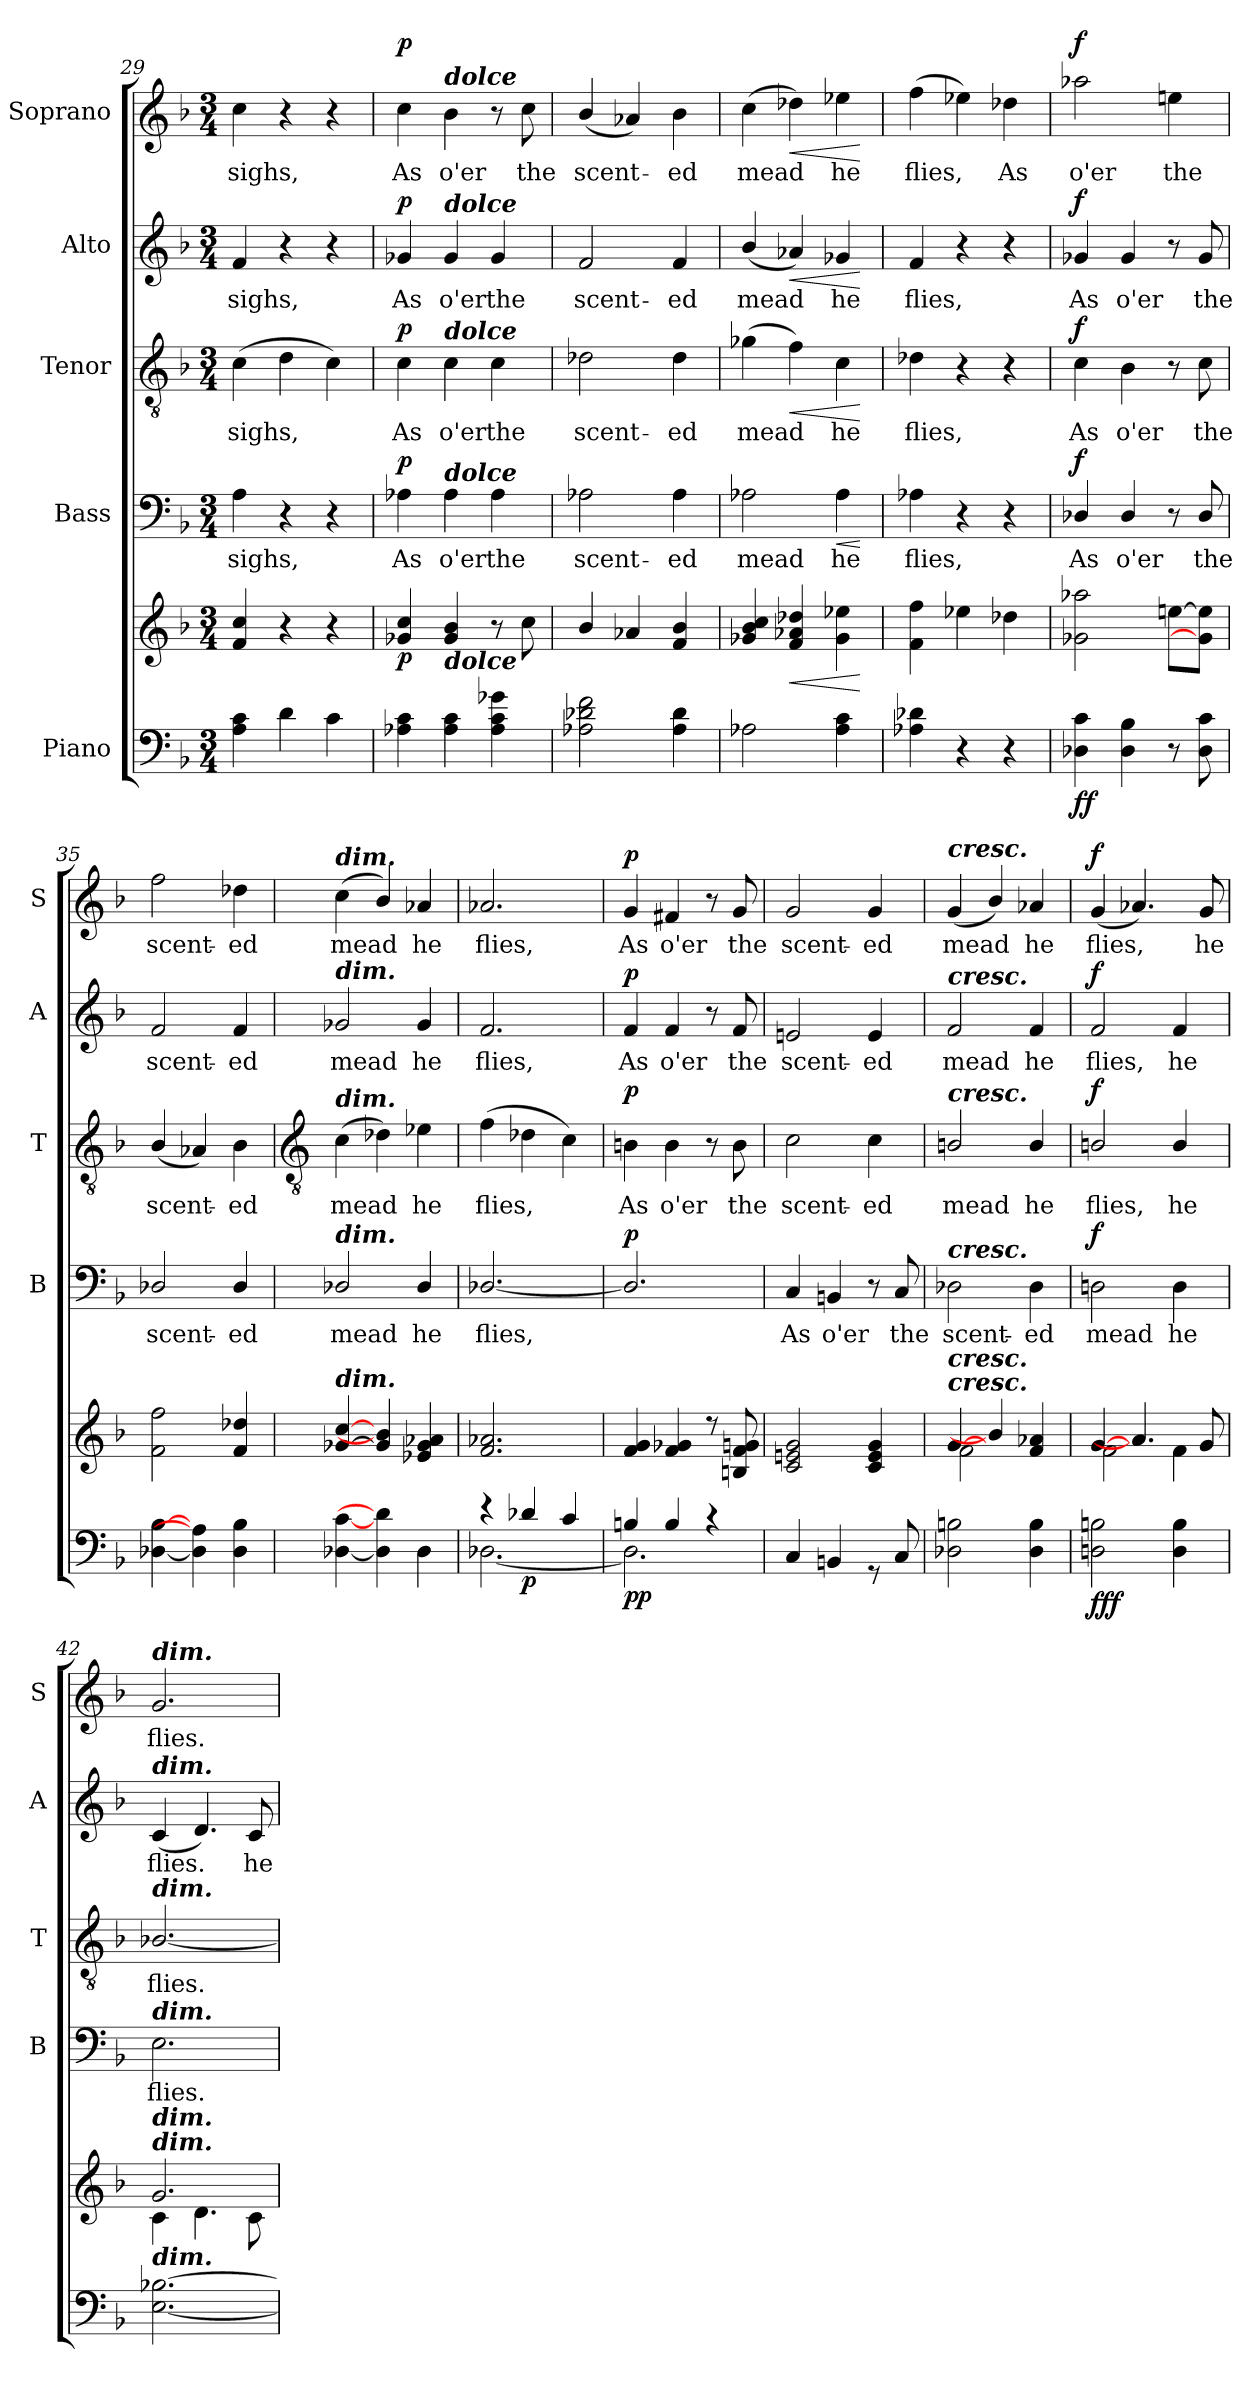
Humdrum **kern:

**kern	**kern	**dynam	**kern	**text	**dynam	**kern	**text	**dynam	**kern	**text	**dynam	**kern	**text	**dynam
*part5	*part5	*part5	*part4	*part4	*part4	*part3	*part3	*part3	*part2	*part2	*part2	*part1	*part1	*part1
*staff6	*staff5	*staff5/6	*staff4	*staff4	*staff4	*staff3	*staff3	*staff3	*staff2	*staff2	*staff2	*staff1	*staff1	*staff1
*I"Piano	*	*	*I"Bass	*	*	*I"Tenor	*	*	*I"Alto	*	*	*I"Soprano	*	*
*	*	*	*I'B	*	*	*I'T	*	*	*I'A	*	*	*I'S	*	*
!!LO:LB:g=z
*clefF4	*clefG2	*	*clefF4	*	*	*clefGv2	*	*	*clefG2	*	*	*clefG2	*	*
*k[b-]	*k[b-]	*	*k[b-]	*	*	*k[b-]	*	*	*k[b-]	*	*	*k[b-]	*	*
*F:	*F:	*	*F:	*	*	*F:	*	*	*F:	*	*	*F:	*	*
*M3/4	*M3/4	*	*M3/4	*	*	*M3/4	*	*	*M3/4	*	*	*M3/4	*	*
=29	=29	=29	=29	=29	=29	=29	=29	=29	=29	=29	=29	=29	=29	=29
!	!	!	!	!LO:LY:b	!	!	!LO:LY:b	!	!	!LO:LY:b	!	!	!LO:LY:b	!
4A 4c	4f 4cc	.	4A	sighs,	.	(>4c	sighs,	.	4f	sighs,	.	4cc	sighs,	.
4d	4r	.	4r	.	.	4d	.	.	4r	.	.	4r	.	.
4c	4r	.	4r	.	.	4c)	.	.	4r	.	.	4r	.	.
=30	=30	=30	=30	=30	=30	=30	=30	=30	=30	=30	=30	=30	=30	=30
!	!	!LO:DY:b	!	!LO:LY:b	!LO:DY:b	!	!LO:LY:b	!LO:DY:b	!	!LO:LY:b	!LO:DY:b	!	!LO:LY:b	!LO:DY:b
4A-X 4c	4g-X 4cc	p	4A-X	As	p	4c	As	p	4g-X	As	p	4cc	As	p
!	!	!	!	!	!	!	!	!	!	!	!	!LO:TX:a:Bi:t=dolce	!	!
!	!	!	!	!	!	!	!	!	!LO:TX:a:Bi:t=dolce	!	!	!	!	!
!	!	!	!	!	!	!LO:TX:a:Bi:t=dolce	!	!	!	!	!	!	!	!
!	!	!	!LO:TX:a:Bi:t=dolce	!	!	!	!	!	!	!	!	!	!	!
!LO:TX:a:Bi:t=dolce	!	!	!	!	!	!	!	!	!	!	!	!	!	!
!	!	!	!	!LO:LY:b	!	!	!LO:LY:b	!	!	!LO:LY:b	!	!	!LO:LY:b	!
4A- 4c	4g- 4b-	.	4A-	o'er	.	4c	o'er	.	4g-	o'er	.	4b-	o'er	.
!	!	!	!	!LO:LY:b	!	!	!LO:LY:b	!	!	!LO:LY:b	!	!	!	!
4A- 4c 4g-X	8r	.	4A-	the	.	4c	the	.	4g-	the	.	8r	.	.
!	!	!	!	!	!	!	!	!	!	!	!	!	!LO:LY:b	!
.	8cc	.	.	.	.	.	.	.	.	.	.	8cc	the	.
=31	=31	=31	=31	=31	=31	=31	=31	=31	=31	=31	=31	=31	=31	=31
!	!	!	!	!LO:LY:b	!	!	!LO:LY:b	!	!	!LO:LY:b	!	!	!LO:LY:b	!
2A-X 2d-X 2f	4b-/	.	2A-X	scent-	.	2d-X	scent-	.	2f	scent-	.	(<4b-/	scent-	.
.	4a-X	.	.	.	.	.	.	.	.	.	.	4a-X)	.	.
!	!	!	!	!LO:LY:b	!	!	!LO:LY:b	!	!	!LO:LY:b	!	!	!LO:LY:b	!
4A- 4d-	4f 4b-	.	4A-	-ed	.	4d-	-ed	.	4f	-ed	.	4b-	ed	.
=32	=32	=32	=32	=32	=32	=32	=32	=32	=32	=32	=32	=32	=32	=32
!	!	!	!	!LO:LY:b	!	!	!LO:LY:b	!	!	!LO:LY:b	!	!	!LO:LY:b	!
2A-X	4g-X 4b- 4cc	.	2A-X	mead	.	(>4g-X	mead	.	(<4b-/	mead	.	(>4cc	mead	.
!	!	!LO:HP:b	!	!	!	!	!	!LO:HP:b	!	!	!LO:HP:b	!	!	!LO:HP:b
.	4f 4a-X 4dd-X	<	.	.	.	4f)	.	<	4a-X)	.	<	4dd-X)	.	<
!	!	!	!	!LO:LY:b	!LO:HP:b	!	!LO:LY:b	!	!	!LO:LY:b	!	!	!LO:LY:b	!
4A- 4c	4g- 4ee-X	.	4A-	he	<	4c	he	.	4g-X	he	.	4ee-X	he	.
.	.	[	.	.	[	.	.	[	.	.	[	.	.	[
=33	=33	=33	=33	=33	=33	=33	=33	=33	=33	=33	=33	=33	=33	=33
!	!	!	!	!LO:LY:b	!	!	!LO:LY:b	!	!	!LO:LY:b	!	!	!LO:LY:b	!
4A-X 4d-X	4f 4ff	.	4A-X	flies,	.	4d-X	flies,	.	4f	flies,	.	(>4ff	flies,	.
4r	4ee-X	.	4r	.	.	4r	.	.	4r	.	.	4ee-X)	.	.
!	!	!	!	!	!	!	!	!	!	!	!	!	!LO:LY:b	!
4r	4dd-X	.	4r	.	.	4r	.	.	4r	.	.	4dd-X	As	.
=34	=34	=34	=34	=34	=34	=34	=34	=34	=34	=34	=34	=34	=34	=34
!	!	!LO:DY:b=2	!	!LO:LY:b	!	!	!LO:LY:b	!	!	!LO:LY:b	!	!	!LO:LY:b	!
!	!	!LO:DY:n=1:b	!	!	!LO:DY:b	!	!	!LO:DY:b	!	!	!LO:DY:b	!	!	!LO:DY:b
4D-X 4c	2g-X 2aa-X	f f	4D-X/	As	f	4c	As	f	4g-X	As	f	2aa-X	o'er	f
!	!	!	!	!LO:LY:b	!	!	!LO:LY:b	!	!	!LO:LY:b	!	!	!	!
4D- 4B-	.	.	4D-/	o'er	.	4B-	o'er	.	4g-	o'er	.	.	.	.
!	!	!	!	!	!	!	!	!	!	!	!	!	!LO:LY:b	!
8r	[8eenL	.	8r	.	.	8r	.	.	8r	.	.	4een	the	.
!	!	!	!	!LO:LY:b	!	!	!LO:LY:b	!	!	!LO:LY:b	!	!	!	!
8D- 8c	8g-] 8ee]J	.	8D-/	the	.	8c	the	.	8g-	the	.	.	.	.
=35	=35	=35	=35	=35	=35	=35	=35	=35	=35	=35	=35	=35	=35	=35
!	!	!	!	!LO:LY:b	!	!	!LO:LY:b	!	!	!LO:LY:b	!	!	!LO:LY:b	!
[4D-X [4B-	2f 2ff	.	2D-X/	scent-	.	(<4B-/	scent-	.	2f	scent-	.	2ff	scent-	.
4D-] 4A-]	.	.	.	.	.	4A-X)	.	.	.	.	.	.	.	.
!	!	!	!	!LO:LY:b	!	!	!LO:LY:b	!	!	!LO:LY:b	!	!	!LO:LY:b	!
4D- 4B-	4f 4dd-X	.	4D-/	-ed	.	4B-	ed	.	4f	-ed	.	4dd-X	-ed	.
!!LO:LB:g=z
=36	=36	=36	=36	=36	=36	=36	=36	=36	=36	=36	=36	=36	=36	=36
*	*	*	*	*	*	*clefGv2	*	*	*	*	*	*	*	*
*	*^	*	*	*	*	*	*	*	*	*	*	*	*	*
!	!	!	!	!	!	!	!	!	!	!	!	!	!LO:TX:a:Bi:t=dim.	!	!
!	!	!	!	!	!	!	!	!	!	!LO:TX:a:Bi:t=dim.	!	!	!	!	!
!	!	!	!	!	!	!	!LO:TX:a:Bi:t=dim.	!	!	!	!	!	!	!	!
!	!	!	!	!LO:TX:a:Bi:t=dim.	!	!	!	!	!	!	!	!	!	!	!
!	!LO:TX:a:Bi:t=dim.	!	!	!	!	!	!	!	!	!	!	!	!	!	!
!LO:TX:a:Bi:t=dim.	!	!	!	!	!	!	!	!	!	!	!	!	!	!	!
!LO:N:vis=1	!	!LO:N:vis=1	!	!	!LO:LY:b	!	!	!LO:LY:b	!	!	!LO:LY:b	!	!	!LO:LY:b	!
*^	*	*	*	*	*	*	*	*	*	*	*	*	*	*	*
2.ryy	[4D-X [4c	[4g-X [4cc	2.ryy	.	2D-X/	mead	.	(>4c	mead	.	2g-X	mead	.	(<4cc	mead	.
.	4D-] 4d-]	4g-/] 4b-/]	.	.	.	.	.	4d-X)	.	.	.	.	.	4b-/)	.	.
!	!	!	!	!	!	!LO:LY:b	!	!	!LO:LY:b	!	!	!LO:LY:b	!	!	!LO:LY:b	!
.	4D-	4e-X 4g- 4a-X	.	.	4D-/	he	.	4e-X	he	.	4g-	he	.	4a-X	he	.
=37	=37	=37	=37	=37	=37	=37	=37	=37	=37	=37	=37	=37	=37	=37	=37	=37
!	!	!	!LO:N:vis=1	!	!	!LO:LY:b	!	!	!LO:LY:b	!	!	!LO:LY:b	!	!	!LO:LY:b	!
4r	[2.D-X	2.f 2.a-X	2.ryy	.	[2.D-X/	flies,	.	(>4f	flies,	.	2.f	flies,	.	2.a-X	flies,	.
!	!	!	!	!LO:DY:b=2	!	!	!	!	!	!	!	!	!	!	!	!
4d-X/	.	.	.	p	.	.	.	4d-X	.	.	.	.	.	.	.	.
4c/	.	.	.	.	.	.	.	4c)	.	.	.	.	.	.	.	.
=38	=38	=38	=38	=38	=38	=38	=38	=38	=38	=38	=38	=38	=38	=38	=38	=38
!	!	!	!LO:N:vis=1	!LO:DY:b=2	!	!	!	!	!LO:LY:b	!	!	!LO:LY:b	!	!	!LO:LY:b	!
!	!	!	!	!LO:DY:n=1:b	!	!	!LO:DY:b	!	!	!LO:DY:b	!	!	!LO:DY:b	!	!	!LO:DY:b
4Bn/	2.D-]	4f 4g	2.ryy	p p	2.D-/]	.	p	4Bn	As	p	4f	As	p	4g	As	p
!	!	!	!	!	!	!	!	!	!LO:LY:b	!	!	!LO:LY:b	!	!	!LO:LY:b	!
4B/	.	4f 4g-X	.	.	.	.	.	4B	o'er	.	4f	o'er	.	4f#X	o'er	.
4r	.	8r	.	.	.	.	.	8r	.	.	8r	.	.	8r	.	.
!	!	!	!	!	!	!	!	!	!LO:LY:b	!	!	!LO:LY:b	!	!	!LO:LY:b	!
.	.	8Bn 8f 8gn	.	.	.	.	.	8B	the	.	8f	the	.	8g	the	.
=39	=39	=39	=39	=39	=39	=39	=39	=39	=39	=39	=39	=39	=39	=39	=39	=39
!	!	!	!LO:N:vis=1	!	!	!LO:LY:b	!	!	!LO:LY:b	!	!	!LO:LY:b	!	!	!LO:LY:b	!
2.ryy	4C/	2c 2en 2g	2.ryy	.	4C	As	.	2c	scent-	.	2en	scent-	.	2g	scent-	.
!	!	!	!	!	!	!LO:LY:b	!	!	!	!	!	!	!	!	!	!
.	4BBn/	.	.	.	4BBn	o'er	.	.	.	.	.	.	.	.	.	.
!	!	!	!	!	!	!	!	!	!LO:LY:b	!	!	!LO:LY:b	!	!	!LO:LY:b	!
.	8r	4c 4e 4g	.	.	8r	.	.	4c	-ed	.	4e	-ed	.	4g	-ed	.
!	!	!	!	!	!	!LO:LY:b	!	!	!	!	!	!	!	!	!	!
.	8C/	.	.	.	8C	the	.	.	.	.	.	.	.	.	.	.
=40	=40	=40	=40	=40	=40	=40	=40	=40	=40	=40	=40	=40	=40	=40	=40	=40
!	!	!	!	!	!	!	!	!	!	!	!	!	!	!LO:TX:a:Bi:t=cresc.	!	!
!	!	!	!	!	!	!	!	!	!	!	!LO:TX:a:Bi:t=cresc.	!	!	!	!	!
!	!	!	!	!	!	!	!	!LO:TX:a:Bi:t=cresc.	!	!	!	!	!	!	!	!
!	!	!	!	!	!LO:TX:a:Bi:t=cresc.	!	!	!	!	!	!	!	!	!	!	!
!	!	!LO:TX:a:Bi:t=cresc.	!	!	!	!	!	!	!	!	!	!	!	!	!	!
!	!	!LO:TX:a:Bi:t=cresc.	!	!	!	!	!	!	!	!	!	!	!	!	!	!
!LO:TX:a:Bi:t=cresc.	!	!	!	!	!	!	!	!	!	!	!	!	!	!	!	!
!	!	!	!	!	!	!LO:LY:b	!	!	!LO:LY:b	!	!	!LO:LY:b	!	!	!LO:LY:b	!
*v	*v	*	*	*	*	*	*	*	*	*	*	*	*	*	*	*
2D-X 2Bn	[4g	2f\	.	2D-X	scent-	.	2Bn/	mead	.	2f	mead	.	(<4g	mead	.
.	4b-/]	.	.	.	.	.	.	.	.	.	.	.	4b-/)	.	.
!	!	!	!	!	!LO:LY:b	!	!	!LO:LY:b	!	!	!LO:LY:b	!	!	!LO:LY:b	!
4D- 4B	4f 4a-X	4ryy	.	4D-	-ed	.	4B/	he	.	4f	he	.	4a-X	he	.
=41	=41	=41	=41	=41	=41	=41	=41	=41	=41	=41	=41	=41	=41	=41	=41
!	!	!	!LO:DY:b=2	!	!LO:LY:b	!	!	!LO:LY:b	!	!	!LO:LY:b	!	!	!LO:LY:b	!
!	!	!	!LO:DY:n=1:b	!	!	!	!	!	!	!	!	!	!	!	!
!	!	!	!LO:DY:n=2:b	!	!	!LO:DY:b	!	!	!LO:DY:b	!	!	!LO:DY:b	!	!	!LO:DY:b
2Dn 2Bn	[4g	2f\	f f f	2Dn	mead	f	2Bn/	flies,	f	2f	flies,	f	(<4g	flies,	f
.	4.a-]	.	.	.	.	.	.	.	.	.	.	.	4.a-X)	.	.
!	!	!	!	!	!LO:LY:b	!	!	!LO:LY:b	!	!	!LO:LY:b	!	!	!	!
4D 4B	.	4f\	.	4D	he	.	4B/	he	.	4f	he	.	.	.	.
!	!	!	!	!	!	!	!	!	!	!	!	!	!	!LO:LY:b	!
.	8g	.	.	.	.	.	.	.	.	.	.	.	8g	he	.
=42	=42	=42	=42	=42	=42	=42	=42	=42	=42	=42	=42	=42	=42	=42	=42
!	!	!	!	!	!	!	!	!	!	!	!	!	!LO:TX:a:Bi:t=dim.	!	!
!	!	!	!	!	!	!	!	!	!	!LO:TX:a:Bi:t=dim.	!	!	!	!	!
!	!	!	!	!	!	!	!LO:TX:a:Bi:t=dim.	!	!	!	!	!	!	!	!
!	!	!	!	!LO:TX:a:Bi:t=dim.	!	!	!	!	!	!	!	!	!	!	!
!	!LO:TX:a:Bi:t=dim.	!	!	!	!	!	!	!	!	!	!	!	!	!	!
!	!LO:TX:a:Bi:t=dim.	!	!	!	!	!	!	!	!	!	!	!	!	!	!
!LO:TX:a:Bi:t=dim.	!	!	!	!	!	!	!	!	!	!	!	!	!	!	!
!	!	!	!	!	!LO:LY:b	!	!	!LO:LY:b	!	!	!LO:LY:b	!	!	!LO:LY:b	!
[2.E [2.B-X	2.g	4c\	.	2.E	flies.	.	[2.B-X/	flies.	.	(<4c	flies.	.	2.g	flies.	.
.	.	4.d\	.	.	.	.	.	.	.	4.d)	.	.	.	.	.
!	!	!	!	!	!	!	!	!	!	!	!LO:LY:b	!	!	!	!
.	.	8c\	.	.	.	.	.	.	.	8c	he	.	.	.	.
*	*v	*v	*	*	*	*	*	*	*	*	*	*	*	*	*
=	=	=	=	=	=	=	=	=	=	=	=	=	=	=
*-	*-	*-	*-	*-	*-	*-	*-	*-	*-	*-	*-	*-	*-	*-
